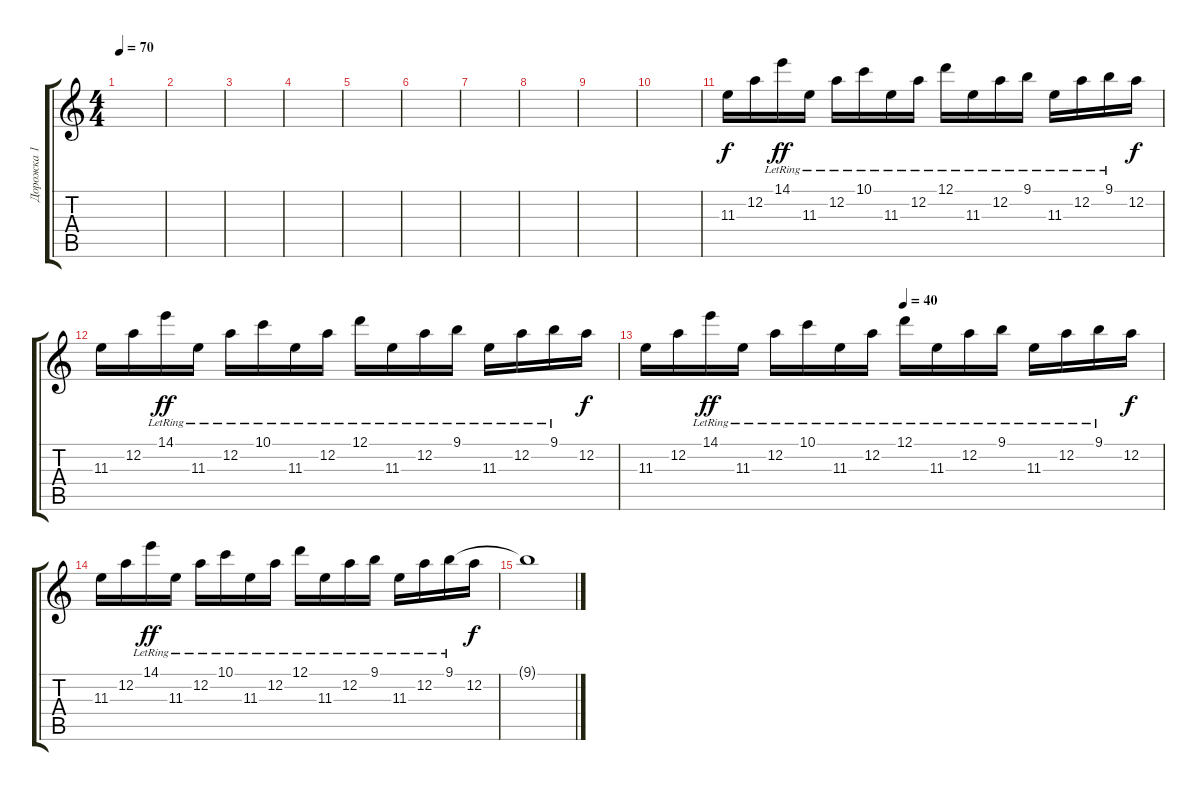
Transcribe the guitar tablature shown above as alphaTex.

\track ("Дорожка 1" "Дорожка 1") {instrument electricguitarclean}
\staff {score tabs}
\tuning (D4 A3 F3 C3 G2 C2) {hide}
\ts (4 4)
\tempo 70
\clef g2
\ks c
|
|
|
|
|
|
|
|
|
|
11.3.16{dy f} 12.2.16 14.1{lr}.16{dy ff} 11.3{lr}.16 12.2{lr}.16 10.1{lr}.16 11.3{lr}.16 12.2{lr}.16 12.1{lr}.16 11.3{lr}.16 12.2{lr}.16 9.1{lr}.16 11.3{lr}.16 12.2{lr}.16 9.1{lr}.16 12.2.16{dy f} |
11.3.16 12.2.16 14.1{lr}.16{dy ff} 11.3{lr}.16 12.2{lr}.16 10.1{lr}.16 11.3{lr}.16 12.2{lr}.16 12.1{lr}.16 11.3{lr}.16 12.2{lr}.16 9.1{lr}.16 11.3{lr}.16 12.2{lr}.16 9.1{lr}.16 12.2.16{dy f} |
\tempo (40 0.5)
11.3.16 12.2.16 14.1{lr}.16{dy ff} 11.3{lr}.16 12.2{lr}.16 10.1{lr}.16 11.3{lr}.16 12.2{lr}.16 12.1{lr}.16 11.3{lr}.16 12.2{lr}.16 9.1{lr}.16 11.3{lr}.16 12.2{lr}.16 9.1{lr}.16 12.2.16{dy f} |
11.3.16 12.2.16 14.1{lr}.16{dy ff} 11.3{lr}.16 12.2{lr}.16 10.1{lr}.16 11.3{lr}.16 12.2{lr}.16 12.1{lr}.16 11.3{lr}.16 12.2{lr}.16 9.1{lr}.16 11.3{lr}.16 12.2{lr}.16 9.1{lr}.16 12.2.16{dy f} |
9.1{t}.1
